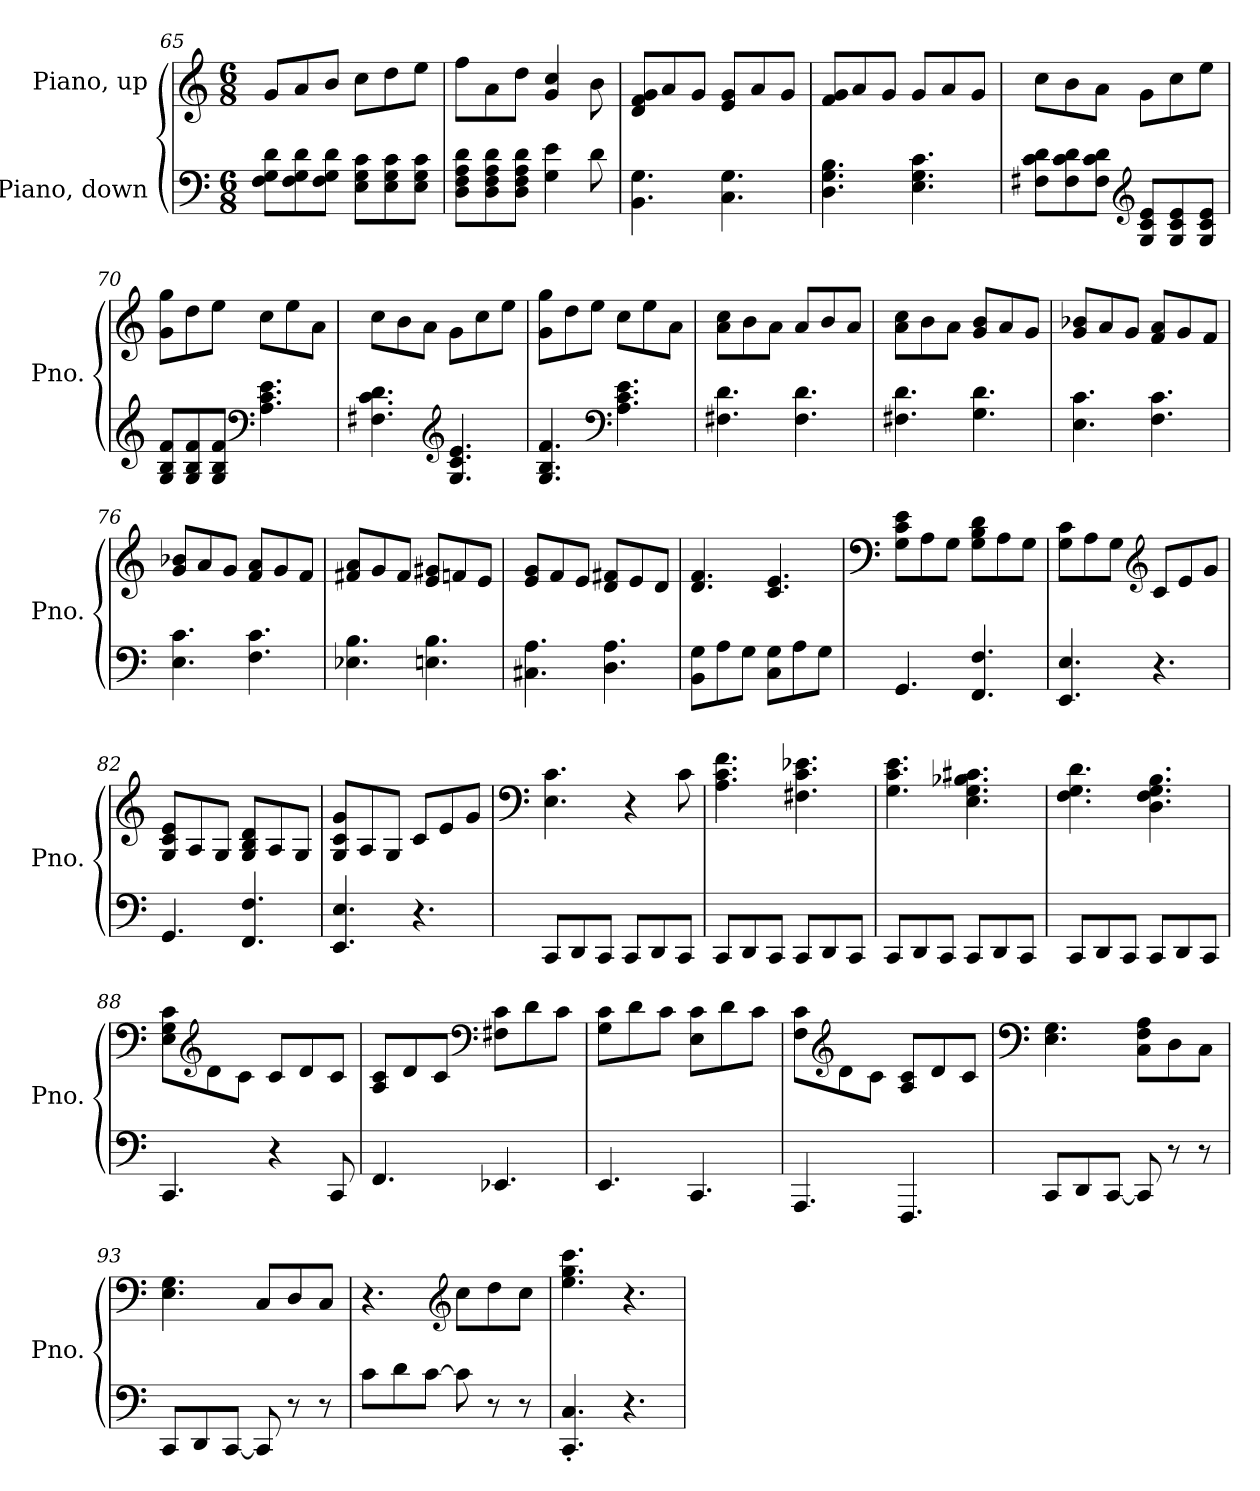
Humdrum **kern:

**kern	**kern
*part2	*part1
*staff2	*staff1
*I"Piano, down	*I"Piano, up
*I'Pno.	*I'Pno.
*clefF4	*clefG2
*k[]	*k[]
*M6/8	*M6/8
=65	=65
8F\ 8G\ 8d\L	8g/L
8F\ 8G\ 8d\	8a/
8F\ 8G\ 8d\J	8b/J
8E\ 8G\ 8c\L	8cc\L
8E\ 8G\ 8c\	8dd\
8E\ 8G\ 8c\J	8ee\J
=66	=66
8D\ 8F\ 8A\ 8d\L	8ff\L
8D\ 8F\ 8A\ 8d\	8a\
8D\ 8F\ 8A\ 8d\J	8dd\J
4G\ 4e\	4g/ 4cc/
8d\	8b\
=67	=67
4.BB\ 4.G\	8d/ 8f/ 8g/L
.	8a/
.	8g/J
4.C\ 4.G\	8e/ 8g/L
.	8a/
.	8g/J
!!LO:LB:g=z
=68	=68
4.D\ 4.G\ 4.B\	8f/ 8g/L
.	8a/
.	8g/J
4.E\ 4.G\ 4.c\	8g/L
.	8a/
.	8g/J
=69	=69
8F#X\ 8c\ 8d\L	8cc\L
8F#\ 8c\ 8d\	8b\
8F#\ 8c\ 8d\J	8a\J
*clefG2	*
8G/ 8c/ 8e/L	8g\L
8G/ 8c/ 8e/	8cc\
8G/ 8c/ 8e/J	8ee\J
=70	=70
8G/ 8B/ 8f/L	8g\ 8gg\L
8G/ 8B/ 8f/	8dd\
8G/ 8B/ 8f/J	8ee\J
*clefF4	*
4.A\ 4.c\ 4.e\	8cc\L
.	8ee\
.	8a\J
=71	=71
4.F#X\ 4.c\ 4.d\	8cc\L
.	8b\
.	8a\J
*clefG2	*
4.G/ 4.c/ 4.e/	8g\L
.	8cc\
.	8ee\J
=72	=72
4.G/ 4.B/ 4.f/	8g\ 8gg\L
.	8dd\
.	8ee\J
*clefF4	*
4.A\ 4.c\ 4.e\	8cc\L
.	8ee\
.	8a\J
!!LO:LB:g=z
=73	=73
4.F#X\ 4.d\	8a\ 8cc\L
.	8b\
.	8a\J
4.F#\ 4.d\	8a/L
.	8b/
.	8a/J
=74	=74
4.F#X\ 4.d\	8a\ 8cc\L
.	8b\
.	8a\J
4.G\ 4.d\	8g/ 8b/L
.	8a/
.	8g/J
=75	=75
4.E\ 4.c\	8g/ 8b-X/L
.	8a/
.	8g/J
4.F\ 4.c\	8f/ 8a/L
.	8g/
.	8f/J
=76	=76
4.E\ 4.c\	8g/ 8b-X/L
.	8a/
.	8g/J
4.F\ 4.c\	8f/ 8a/L
.	8g/
.	8f/J
=77	=77
4.E-X\ 4.B\	8f#X/ 8a/L
.	8g/
.	8f#/J
4.En\ 4.B\	8e/ 8g#X/L
.	8fn/
.	8e/J
=78	=78
4.C#X\ 4.A\	8e/ 8g/L
.	8f/
.	8e/J
4.D\ 4.A\	8d/ 8f#X/L
.	8e/
.	8d/J
!!LO:LB:g=z
=79	=79
8BB\ 8G\L	4.d/ 4.f/
8A\	.
8G\J	.
8C\ 8G\L	4.c/ 4.e/
8A\	.
8G\J	.
=80	=80
*	*clefF4
4.GG/	8G\ 8c\ 8e\L
.	8A\
.	8G\J
4.FF/ 4.F/	8G\ 8B\ 8d\L
.	8A\
.	8G\J
=81	=81
4.EE/ 4.E/	8G\ 8c\L
.	8A\
.	8G\J
*	*clefG2
4.r	8c/L
.	8e/
.	8g/J
=82	=82
4.GG/	8G/ 8c/ 8e/L
.	8A/
.	8G/J
4.FF/ 4.F/	8G/ 8B/ 8d/L
.	8A/
.	8G/J
=83	=83
4.EE/ 4.E/	8G/ 8c/ 8g/L
.	8A/
.	8G/J
4.r	8c/L
.	8e/
.	8g/J
!!LO:LB:g=z
=84	=84
*	*clefF4
8CC/L	4.E\ 4.c\
8DD/	.
8CC/J	.
8CC/L	4r
8DD/	.
8CC/J	8c\
=85	=85
8CC/L	4.A\ 4.c\ 4.f\
8DD/	.
8CC/J	.
8CC/L	4.F#X\ 4.c\ 4.e-X\
8DD/	.
8CC/J	.
=86	=86
8CC/L	4.G\ 4.c\ 4.e\
8DD/	.
8CC/J	.
8CC/L	4.E\ 4.G\ 4.B-X\ 4.c#X\
8DD/	.
8CC/J	.
=87	=87
8CC/L	4.F\ 4.G\ 4.d\
8DD/	.
8CC/J	.
8CC/L	4.D\ 4.F\ 4.G\ 4.B\
8DD/	.
8CC/J	.
!!LO:LB:g=z
=88	=88
4.CC/	8E\ 8G\ 8c\L
*	*clefG2
.	8d\
.	8c\J
4r	8c/L
.	8d/
8CC/	8c/J
=89	=89
4.FF/	8A/ 8c/L
.	8d/
.	8c/J
*	*clefF4
4.EE-X/	8F#X\ 8c\L
.	8d\
.	8c\J
=90	=90
4.EE/	8G\ 8c\L
.	8d\
.	8c\J
4.CC/	8E\ 8c\L
.	8d\
.	8c\J
=91	=91
4.AAA/	8F\ 8c\L
*	*clefG2
.	8d\
.	8c\J
4.FFF/	8A/ 8c/L
.	8d/
.	8c/J
!!LO:PB:g=z
=92	=92
*	*clefF4
8CC/L	4.E\ 4.G\
8DD/	.
[8CC/J	.
8CC/]	8C\ 8F\ 8A\L
8r	8D\
8r	8C\J
=93	=93
8CC/L	4.E\ 4.G\
8DD/	.
[8CC/J	.
8CC/]	8C/L
8r	8D/
8r	8C/J
=94	=94
8c\L	4.r
8d\	.
[8c\J	.
*	*clefG2
8c\]	8cc\L
8r	8dd\
8r	8cc\J
=95	=95
4.CC/' 4.C/'	4.ee\ 4.gg\ 4.ccc\
4.r	4.r
=	=
*-	*-
